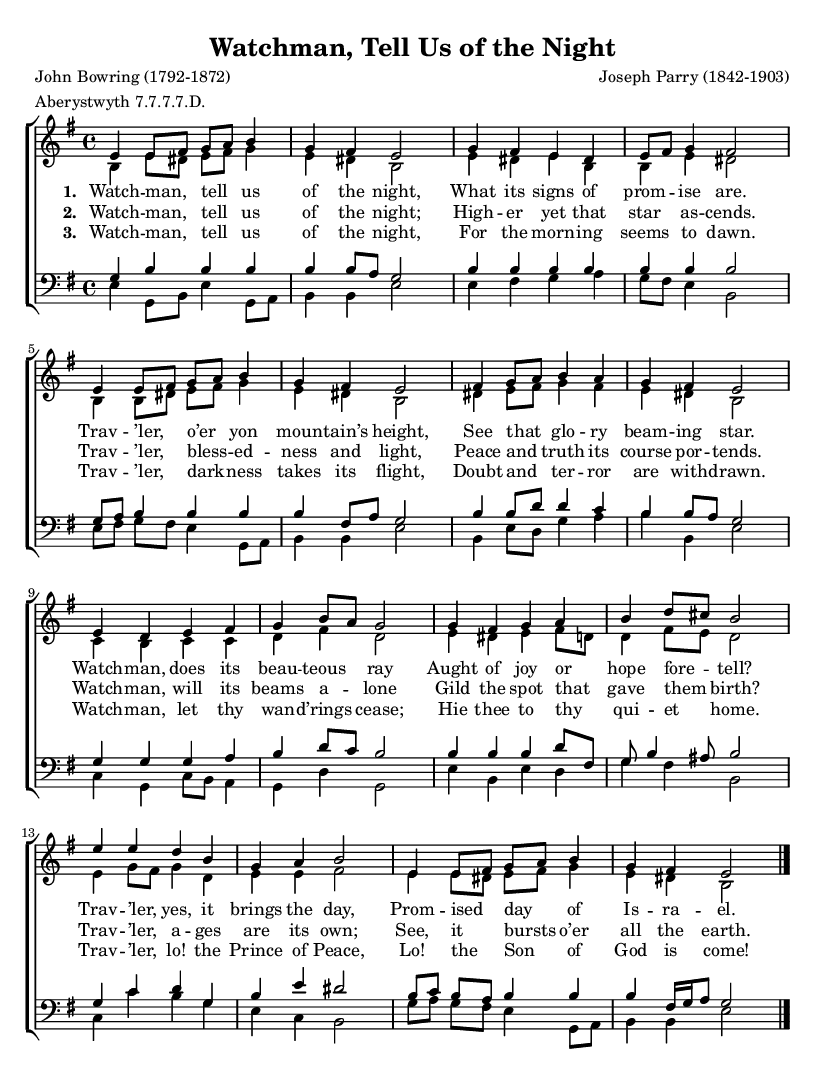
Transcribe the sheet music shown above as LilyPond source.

\version "2.14.2"
\include "header.ly"
\header {
  title = "Watchman, Tell Us of the Night"
  poet = "John Bowring (1792-1872)"
  composer = "Joseph Parry (1842-1903)"
  metre = "Aberystwyth 7.7.7.7.D."
  meter = \metre
}
global = {
  \preamble
  \key d \minor
  \time 4/4
  \autoBeamOff
}

sopMusic = \relative c' {
  d4 d8[ e] f[ g] a4 |
  f e d2 |
  f4 e d cis |
  d8[ e] f4 e2 |
  
  d4 d8[ e] f[ g] a4 |
  f e d2 |
  e4 f8[ g] a4 g |
  f e d2 |
  
  d4 c d e |
  f a8[ g] f2 |
  f4 e f g |
  a c8[ b] a2 |
  
  d4 d c a |
  f g a2 |
  d,4 d8[ e] f[ g] a4 |
  f e d2 \bar "|."
}
sopWords = \lyricmode {
  
}

altoMusic = \relative c' {
  a4 d8[ cis] d[ e] f4 |
  d cis a2 |
  d4 cis d a |
  a d cis2 |
  
  a4 a8[ cis] d[ e] f4 |
  d cis a2 |
  cis4 d8[ e] f4 e |
  d cis a2 |
  
  bes4 a bes bes |
  c e c2 |
  d4 cis d e8[ c] |
  c4 e8[ d] c2 |
  
  d4 f8[ e] f4 c |
  d d e2 |
  d4 d8[ cis] d[ e] f4 |
  d cis a2 \bar "|."
}
altoWords = \lyricmode {
  \set stanza = #"1. "
  Watch -- man, tell us of the night,
  What its signs of prom -- ise are.
  Trav -- ’ler, o’er yon moun -- tain’s height,
  See that glo -- ry beam -- ing star.
  Watch -- man, does its beau -- teous ray
  Aught of joy or hope fore -- tell?
  Trav -- ’ler, yes, it brings the day,
  Prom -- ised day of Is -- ra -- el.
}
altoWordsII = \lyricmode {
%\markup\italic
  \set stanza = #"2. "
  Watch -- man, tell us of the night;
  High -- er yet that star as -- cends.
  Trav -- ’ler, bless -- ed -- ness and light,
  Peace and truth its course por -- tends.
  Watch -- man, will its beams a -- lone
  Gild the spot that gave them birth?
  Trav -- ’ler, a -- ges are its own;
  See, it bursts o’er all the earth.
}
altoWordsIII = \lyricmode {
  \set stanza = #"3. "
  Watch -- man, tell us of the night,
  For the morn -- ing seems to dawn.
  Trav -- ’ler, dark -- ness takes its flight,
  Doubt and ter -- ror are with -- drawn.
  Watch -- man, let thy wan -- d’rings cease;
  Hie thee to thy qui -- et home.
  Trav -- ’ler, lo! the Prince of Peace,
  Lo! the Son of God is come!
}
altoWordsIV = \lyricmode {
  \set stanza = #"4. "
  \set ignoreMelismata = ##t
}
altoWordsV = \lyricmode {
  \set stanza = #"5. "
  \set ignoreMelismata = ##t
}
altoWordsVI = \lyricmode {
  \set stanza = #"6. "
  \set ignoreMelismata = ##t
}
tenorMusic = \relative c {
  f4 a a a |
  a a8[ g] f2 |
  a4 a a a |
  a a a2 |
  
  f8[ g] a4 a a |
  a e8[ g] f2 |
  a4 a8[ c] c4 bes |
  a a8[ g] f2 |
  
  f4 f f g |
  a c8[ bes] a2 |
  a4 a a c8[ e,] |
  f8 a4 gis8 a2 |
  
  f4 bes c f, |
  a d cis2 |
  a8[ bes] a[ g] a4 a |
  a e16[ f g8] f2 \bar "|."
}
tenorWords = \lyricmode {

}

bassMusic = \relative c {
  d4 f,8[ a] d4 f,8[ g] |
  a4 a d2 |
  d4 e f g |
  f8[ e] d4 a2 |
  
  d8[ e] f[ e] d4 f,8[ g] |
  a4 a d2 |
  a4 d8[ c] f4 g |
  a a, d2 |
  
  bes4 f bes8[ a] g4 |
  f c' f,2 |
  d'4 a d c |
  f e a,2 |
  
  bes4 bes' a f |
  d bes a2 |
  f'8[ g] f[ e] d4 f,8[ g] |
  a4 a d2 \bar "|."
}
bassWords = \lyricmode {

}

pianoRH = \relative c' {
  
}
pianoLH = \relative c' {
  
}

\score {
  \transpose d e
  <<
   \new ChoirStaff <<
    \new Staff = women <<
      \new Voice = "sopranos" { \voiceOne << \global \sopMusic >> }
      \new Voice = "altos" { \voiceTwo << \global \altoMusic >> }
    >>
    \new Lyrics \with { alignAboveContext = #"women" } \lyricsto "sopranos" \sopWords
    \new Lyrics = "altosVI"  \with { alignBelowContext = #"women" } \lyricsto "altos" \altoWordsVI
    \new Lyrics = "altosV"  \with { alignBelowContext = #"women" } \lyricsto "altos" \altoWordsV
    \new Lyrics = "altosIV"  \with { alignBelowContext = #"women" } \lyricsto "altos" \altoWordsIV
    \new Lyrics = "altosIII"  \with { alignBelowContext = #"women" } \lyricsto "altos" \altoWordsIII
    \new Lyrics = "altosII"  \with { alignBelowContext = #"women" } \lyricsto "altos" \altoWordsII
    \new Lyrics = "altos"  \with { alignBelowContext = #"women" } \lyricsto "altos" \altoWords
   \new Staff = men <<
      \clef bass
      \new Voice = "tenors" { \voiceOne << \global \tenorMusic >> }
      \new Voice = "basses" { \voiceTwo << \global \bassMusic >> }
    >>
    \new Lyrics \with { alignAboveContext = #"men"  } \lyricsto "tenors" \tenorWords
    \new Lyrics \with { alignBelowContext = #"men"  } \lyricsto "basses" \bassWords
  >>
%    \new PianoStaff << \new Staff { \new Voice { \pianoRH } } \new Staff { \clef "bass" \pianoLH } >>
  >>
  \layout {
    \context {
      \Score
      \override SpacingSpanner #'base-shortest-duration = #(ly:make-moment 1 4)
      \override SpacingSpanner #'common-shortest-duration = #(ly:make-moment 1 4)
    }
  }
}